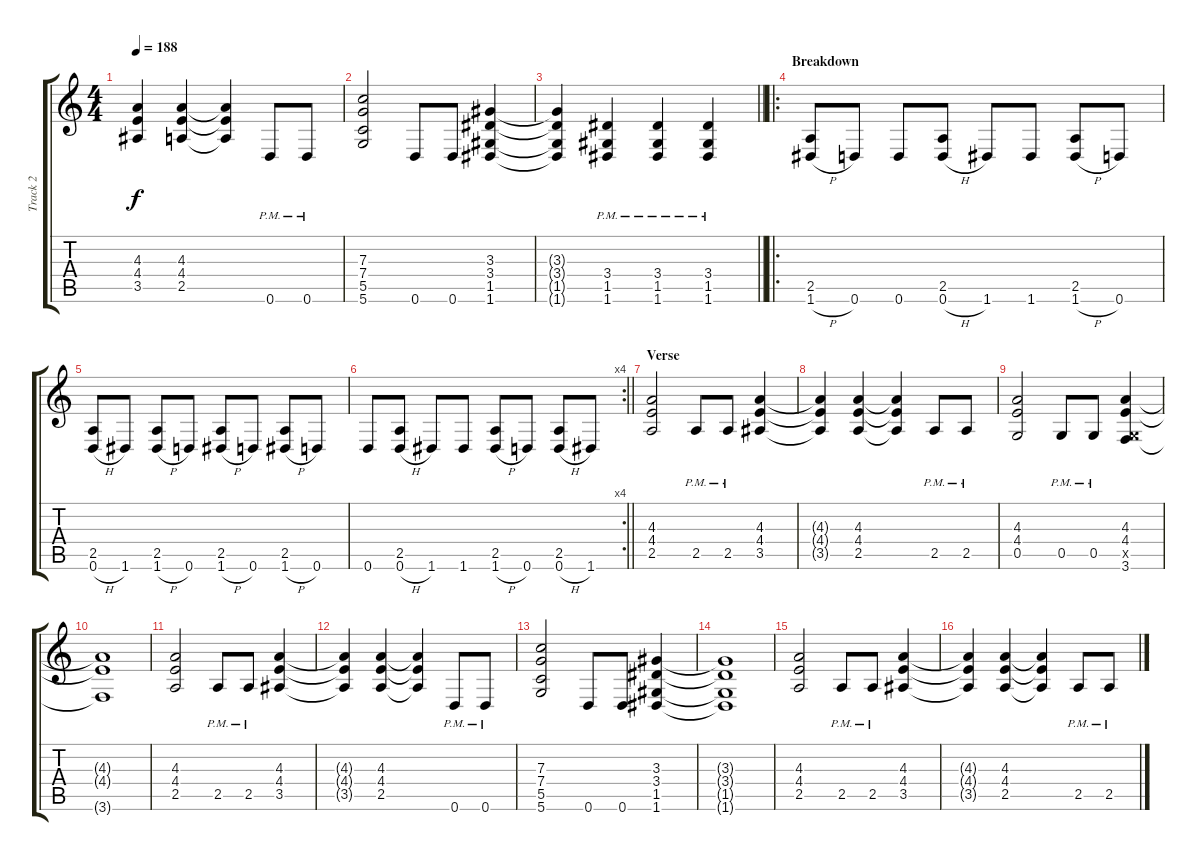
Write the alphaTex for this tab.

\track ("Track 2" "Track 2") {instrument distortionguitar}
\staff {score tabs}
\tuning (D4 A3 F3 C3 G2 D2) {hide}
\ts (4 4)
\tempo 188
\clef g2
\ks c
(4.3{t} 4.4{t} 3.5{t}).4{dy f} (4.3 4.4 2.5).4 (4.3{t} 4.4{t} 2.5{t}).4 0.6{pm}.8 0.6{pm}.8 |
(7.3 7.4 5.5 5.6).2 0.6.8 0.6.8 (3.3 3.4 1.5 1.6).4 |
\barLineRight lightlight
(3.3{t} 3.4{t} 1.5{t} 1.6{t}).4 (3.4{pm} 1.5{pm} 1.6{pm}).4 (3.4{pm} 1.5{pm} 1.6{pm}).4 (3.4{pm} 1.5{pm} 1.6{pm}).4 |
\ro
\section ("" "Breakdown")
(2.5 1.6{h}).8 0.6.8 0.6.8 (2.5 0.6{h}).8 1.6.8 1.6.8 (2.5 1.6{h}).8 0.6.8 |
(2.5 0.6{h}).8 1.6.8 (2.5 1.6{h}).8 0.6.8 (2.5 1.6{h}).8 0.6.8 (2.5 1.6{h}).8 0.6.8 |
\rc 4
\barLineRight lightlight
0.6.8 (2.5 0.6{h}).8 1.6.8 1.6.8 (2.5 1.6{h}).8 0.6.8 (2.5 0.6{h}).8 1.6.8 |
\section ("" "Verse")
(4.3 4.4 2.5).2 2.5{pm}.8 2.5{pm}.8 (4.3 4.4 3.5).4 |
(4.3{t} 4.4{t} 3.5{t}).4 (4.3 4.4 2.5).4 (4.3{t} 4.4{t} 2.5{t}).4 2.5{pm}.8 2.5{pm}.8 |
(4.3 4.4 0.5).2 0.5{pm}.8 0.5{pm}.8 (4.3 4.4 0.5{x} 3.6).4 |
(4.3{t} 4.4{t} 3.6{t}).1 |
(4.3 4.4 2.5).2 2.5{pm}.8 2.5{pm}.8 (4.3 4.4 3.5).4 |
(4.3{t} 4.4{t} 3.5{t}).4 (4.3 4.4 2.5).4 (4.3{t} 4.4{t} 2.5{t}).4 0.6{pm}.8 0.6{pm}.8 |
(7.3 7.4 5.5 5.6).2 0.6.8 0.6.8 (3.3 3.4 1.5 1.6).4 |
(3.3{t} 3.4{t} 1.5{t} 1.6{t}).1 |
(4.3 4.4 2.5).2 2.5{pm}.8 2.5{pm}.8 (4.3 4.4 3.5).4 |
(4.3{t} 4.4{t} 3.5{t}).4 (4.3 4.4 2.5).4 (4.3{t} 4.4{t} 2.5{t}).4 2.5{pm}.8 2.5{pm}.8
